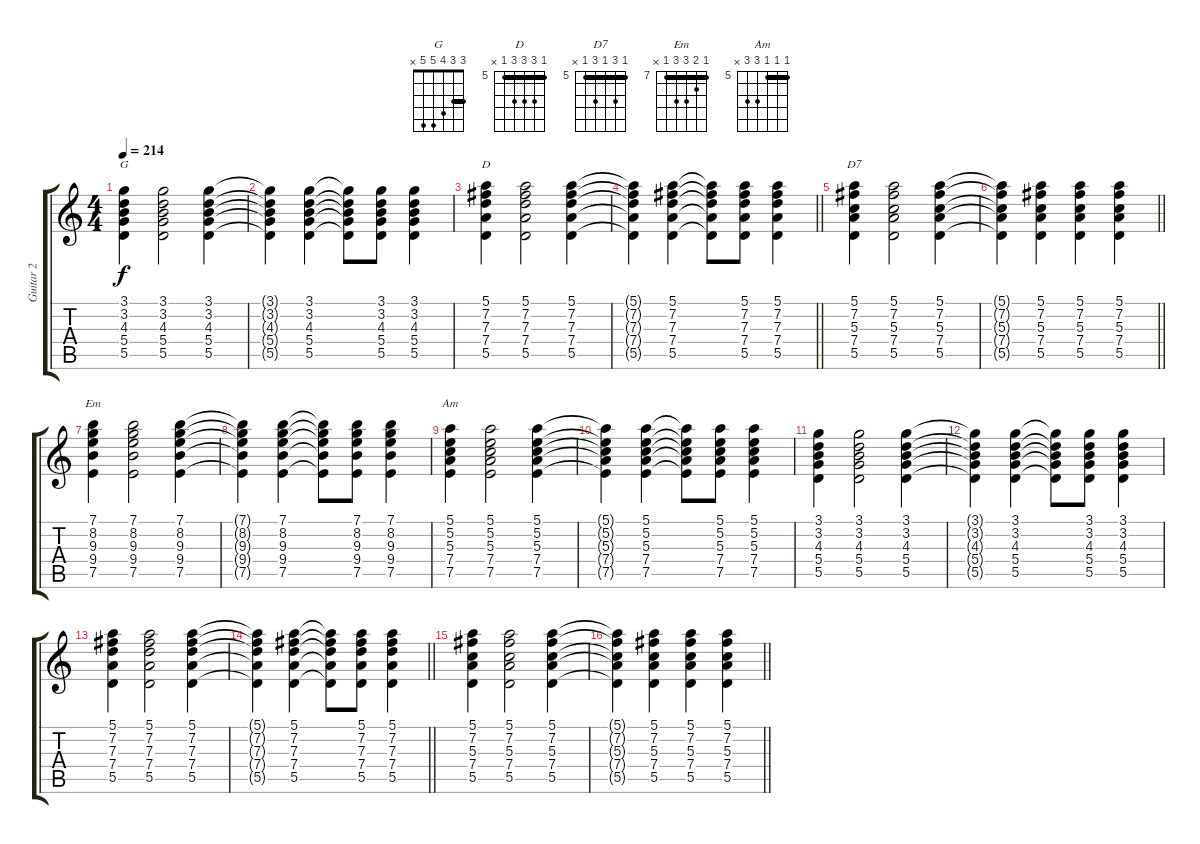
\track ("Guitar 2" "Guitar 2") {instrument electricguitarclean}
\staff {score tabs}
\tuning (E4 B3 G3 D3 A2 E2) {hide}
\chord ("G" 3 3 4 5 5 x) {barre 3}
\chord ("D" 5 7 7 7 5 x) {firstfret 5 barre 5}
\chord ("D7" 5 7 5 7 5 x) {firstfret 5 barre 5}
\chord ("Em" 7 8 9 9 7 x) {firstfret 7 barre 7}
\chord ("Am" 5 5 5 7 7 x) {firstfret 5 barre 5}
\ts (4 4)
\tempo 214
\clef g2
\ks c
(3.1 3.2 4.3 5.4 5.5).4{ch "G" dy f} (3.1 3.2 4.3 5.4 5.5).2 (3.1 3.2 4.3 5.4 5.5).4 |
(3.1{t} 3.2{t} 4.3{t} 5.4{t} 5.5{t}).4 (3.1 3.2 4.3 5.4 5.5).4 (3.1{t} 3.2{t} 4.3{t} 5.4{t} 5.5{t}).8 (3.1 3.2 4.3 5.4 5.5).8 (3.1 3.2 4.3 5.4 5.5).4 |
(5.1 7.2 7.3 7.4 5.5).4{ch "D"} (5.1 7.2 7.3 7.4 5.5).2 (5.1 7.2 7.3 7.4 5.5).4 |
\barLineRight lightlight
(5.1{t} 7.2{t} 7.3{t} 7.4{t} 5.5{t}).4 (5.1 7.2 7.3 7.4 5.5).4 (5.1{t} 7.2{t} 7.3{t} 7.4{t} 5.5{t}).8 (5.1 7.2 7.3 7.4 5.5).8 (5.1 7.2 7.3 7.4 5.5).4 |
(5.1 7.2 5.3 7.4 5.5).4{ch "D7"} (5.1 7.2 5.3 7.4 5.5).2 (5.1 7.2 5.3 7.4 5.5).4 |
\barLineRight lightlight
(5.1{t} 7.2{t} 5.3{t} 7.4{t} 5.5{t}).4 (5.1 7.2 5.3 7.4 5.5).4 (5.1 7.2 5.3 7.4 5.5).4 (5.1 7.2 5.3 7.4 5.5).4 |
(7.1 8.2 9.3 9.4 7.5).4{ch "Em"} (7.1 8.2 9.3 9.4 7.5).2 (7.1 8.2 9.3 9.4 7.5).4 |
(7.1{t} 8.2{t} 9.3{t} 9.4{t} 7.5{t}).4 (7.1 8.2 9.3 9.4 7.5).4 (7.1{t} 8.2{t} 9.3{t} 9.4{t} 7.5{t}).8 (7.1 8.2 9.3 9.4 7.5).8 (7.1 8.2 9.3 9.4 7.5).4 |
(5.1 5.2 5.3 7.4 7.5).4{ch "Am"} (5.1 5.2 5.3 7.4 7.5).2 (5.1 5.2 5.3 7.4 7.5).4 |
(5.1{t} 5.2{t} 5.3{t} 7.4{t} 7.5{t}).4 (5.1 5.2 5.3 7.4 7.5).4 (5.1{t} 5.2{t} 5.3{t} 7.4{t} 7.5{t}).8 (5.1 5.2 5.3 7.4 7.5).8 (5.1 5.2 5.3 7.4 7.5).4 |
(3.1 3.2 4.3 5.4 5.5).4 (3.1 3.2 4.3 5.4 5.5).2 (3.1 3.2 4.3 5.4 5.5).4 |
(3.1{t} 3.2{t} 4.3{t} 5.4{t} 5.5{t}).4 (3.1 3.2 4.3 5.4 5.5).4 (3.1{t} 3.2{t} 4.3{t} 5.4{t} 5.5{t}).8 (3.1 3.2 4.3 5.4 5.5).8 (3.1 3.2 4.3 5.4 5.5).4 |
(5.1 7.2 7.3 7.4 5.5).4 (5.1 7.2 7.3 7.4 5.5).2 (5.1 7.2 7.3 7.4 5.5).4 |
\barLineRight lightlight
(5.1{t} 7.2{t} 7.3{t} 7.4{t} 5.5{t}).4 (5.1 7.2 7.3 7.4 5.5).4 (5.1{t} 7.2{t} 7.3{t} 7.4{t} 5.5{t}).8 (5.1 7.2 7.3 7.4 5.5).8 (5.1 7.2 7.3 7.4 5.5).4 |
(5.1 7.2 5.3 7.4 5.5).4 (5.1 7.2 5.3 7.4 5.5).2 (5.1 7.2 5.3 7.4 5.5).4 |
\barLineRight lightlight
(5.1{t} 7.2{t} 5.3{t} 7.4{t} 5.5{t}).4 (5.1 7.2 5.3 7.4 5.5).4 (5.1 7.2 5.3 7.4 5.5).4 (5.1 7.2 5.3 7.4 5.5).4
